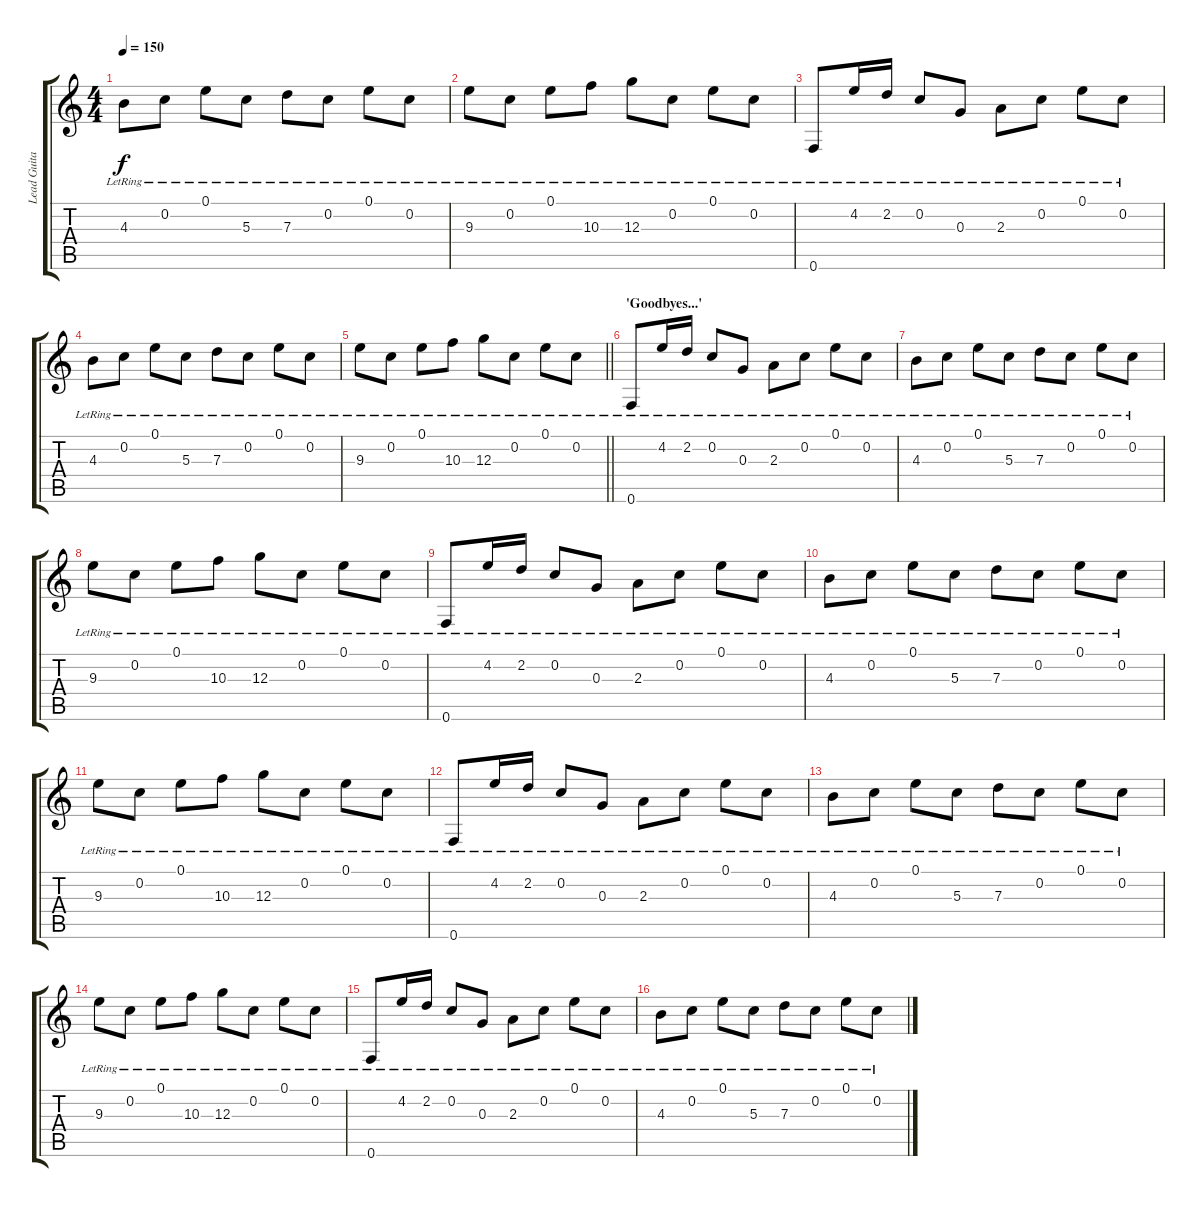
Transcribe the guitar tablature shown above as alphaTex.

\track ("Lead Guitar" "Lead Guita") {instrument electricguitarjazz}
\staff {score tabs}
\tuning (E4 C4 G3 C3 A2 F2) {hide}
\ts (4 4)
\tempo 150
\clef g2
\ks c
4.3{lr}.8{dy f} 0.2{lr}.8 0.1{lr}.8 5.3{lr}.8 7.3{lr}.8 0.2{lr}.8 0.1{lr}.8 0.2{lr}.8 |
9.3{lr}.8 0.2{lr}.8 0.1{lr}.8 10.3{lr}.8 12.3{lr}.8 0.2{lr}.8 0.1{lr}.8 0.2{lr}.8 |
0.6{lr}.8 4.2{lr}.16 2.2{lr}.16 0.2{lr}.8 0.3{lr}.8 2.3{lr}.8 0.2{lr}.8 0.1{lr}.8 0.2{lr}.8 |
4.3{lr}.8 0.2{lr}.8 0.1{lr}.8 5.3{lr}.8 7.3{lr}.8 0.2{lr}.8 0.1{lr}.8 0.2{lr}.8 |
\barLineRight lightlight
9.3{lr}.8 0.2{lr}.8 0.1{lr}.8 10.3{lr}.8 12.3{lr}.8 0.2{lr}.8 0.1{lr}.8 0.2{lr}.8 |
\section ("" "'Goodbyes...'")
0.6{lr}.8 4.2{lr}.16 2.2{lr}.16 0.2{lr}.8 0.3{lr}.8 2.3{lr}.8 0.2{lr}.8 0.1{lr}.8 0.2{lr}.8 |
4.3{lr}.8 0.2{lr}.8 0.1{lr}.8 5.3{lr}.8 7.3{lr}.8 0.2{lr}.8 0.1{lr}.8 0.2{lr}.8 |
9.3{lr}.8 0.2{lr}.8 0.1{lr}.8 10.3{lr}.8 12.3{lr}.8 0.2{lr}.8 0.1{lr}.8 0.2{lr}.8 |
0.6{lr}.8 4.2{lr}.16 2.2{lr}.16 0.2{lr}.8 0.3{lr}.8 2.3{lr}.8 0.2{lr}.8 0.1{lr}.8 0.2{lr}.8 |
4.3{lr}.8 0.2{lr}.8 0.1{lr}.8 5.3{lr}.8 7.3{lr}.8 0.2{lr}.8 0.1{lr}.8 0.2{lr}.8 |
9.3{lr}.8 0.2{lr}.8 0.1{lr}.8 10.3{lr}.8 12.3{lr}.8 0.2{lr}.8 0.1{lr}.8 0.2{lr}.8 |
0.6{lr}.8 4.2{lr}.16 2.2{lr}.16 0.2{lr}.8 0.3{lr}.8 2.3{lr}.8 0.2{lr}.8 0.1{lr}.8 0.2{lr}.8 |
4.3{lr}.8 0.2{lr}.8 0.1{lr}.8 5.3{lr}.8 7.3{lr}.8 0.2{lr}.8 0.1{lr}.8 0.2{lr}.8 |
9.3{lr}.8 0.2{lr}.8 0.1{lr}.8 10.3{lr}.8 12.3{lr}.8 0.2{lr}.8 0.1{lr}.8 0.2{lr}.8 |
0.6{lr}.8 4.2{lr}.16 2.2{lr}.16 0.2{lr}.8 0.3{lr}.8 2.3{lr}.8 0.2{lr}.8 0.1{lr}.8 0.2{lr}.8 |
4.3{lr}.8 0.2{lr}.8 0.1{lr}.8 5.3{lr}.8 7.3{lr}.8 0.2{lr}.8 0.1{lr}.8 0.2{lr}.8
